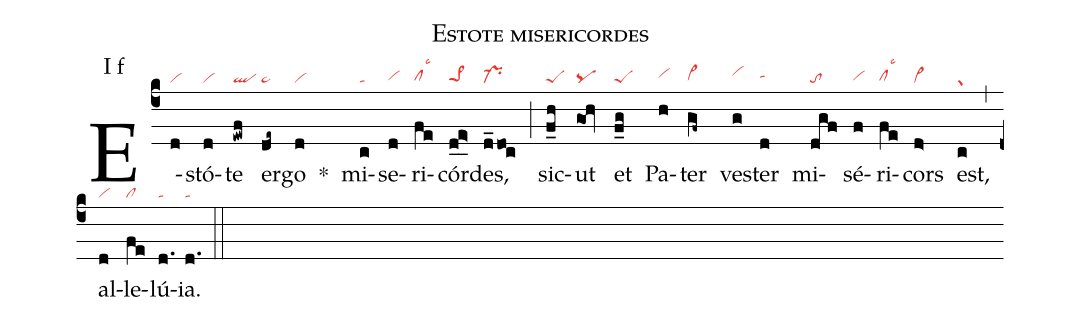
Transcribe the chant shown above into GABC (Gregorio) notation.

name: Estote misericordes;
annotation: I f;
mode: 1;
nabc-lines: 1;
%%
(c4)
E(d|vi)stó(d|vi)te(ewf|ql) er(de~|ta>)go(d|vi) *()
mi(c|ta)se(d|vihg)ri(fe|clhglsc3)cór(d_0e>_0|pe>1hg)des,(d_doc|pr-) (;)
sic(f_h|peS)ut(gOh|pq) et(f_g|peS) Pa(h|vihh)ter(gf~|vi>hg) ve(g|vihi)ster(d|tahh) mi(dgf|to)sé(f|vihg)ri(fe|clhglsc3)cors(d>|vi>) est,(c|gr) (,)
al(d|vi)le(fe|cl)lú(d.|ta)ia.(d.|ta) (::)
